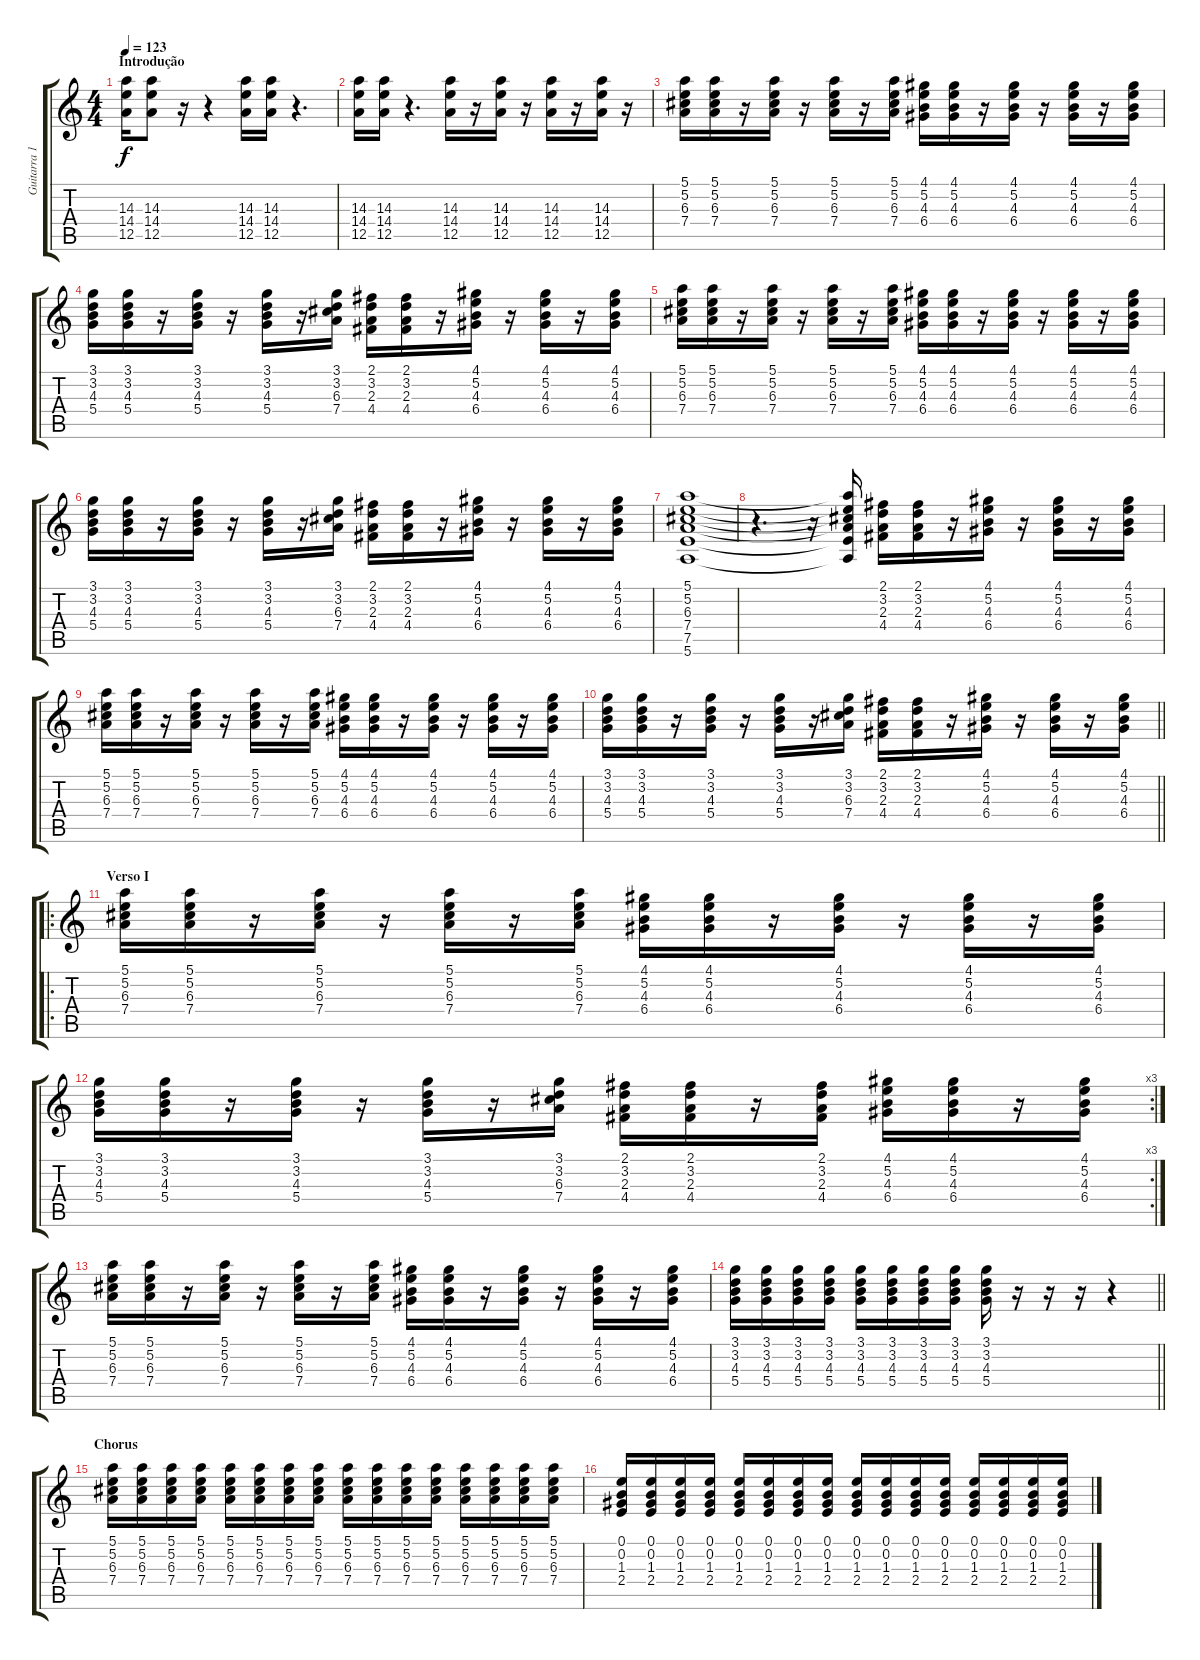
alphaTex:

\track ("Guitarra 1 - Mathias" "Guitarra 1") {instrument distortionguitar}
\staff {score tabs}
\tuning (E4 B3 G3 D3 A2 E2) {hide}
\ts (4 4)
\section ("" "Introdução")
\tempo 123
\clef g2
\ks c
(14.3 14.4 12.5).16{dy f instrument distortionguitar} (14.3 14.4 12.5).8 r.16 r.4 (14.3 14.4 12.5).16 (14.3 14.4 12.5).16 r.4{d} |
(14.3 14.4 12.5).16 (14.3 14.4 12.5).16 r.4{d} (14.3 14.4 12.5).16 r.16 (14.3 14.4 12.5).16 r.16 (14.3 14.4 12.5).16 r.16 (14.3 14.4 12.5).16 r.16 |
(5.1 5.2 6.3 7.4).16 (5.1 5.2 6.3 7.4).16 r.16 (5.1 5.2 6.3 7.4).16 r.16 (5.1 5.2 6.3 7.4).16 r.16 (5.1 5.2 6.3 7.4).16 (4.1 5.2 4.3 6.4).16 (4.1 5.2 4.3 6.4).16 r.16 (4.1 5.2 4.3 6.4).16 r.16 (4.1 5.2 4.3 6.4).16 r.16 (4.1 5.2 4.3 6.4).16 |
(3.1 3.2 4.3 5.4).16 (3.1 3.2 4.3 5.4).16 r.16 (3.1 3.2 4.3 5.4).16 r.16 (3.1 3.2 4.3 5.4).16 r.16 (3.1 3.2 6.3 7.4).16 (2.1 3.2 2.3 4.4).16 (2.1 3.2 2.3 4.4).16 r.16 (4.1 5.2 4.3 6.4).16 r.16 (4.1 5.2 4.3 6.4).16 r.16 (4.1 5.2 4.3 6.4).16 |
(5.1 5.2 6.3 7.4).16 (5.1 5.2 6.3 7.4).16 r.16 (5.1 5.2 6.3 7.4).16 r.16 (5.1 5.2 6.3 7.4).16 r.16 (5.1 5.2 6.3 7.4).16 (4.1 5.2 4.3 6.4).16 (4.1 5.2 4.3 6.4).16 r.16 (4.1 5.2 4.3 6.4).16 r.16 (4.1 5.2 4.3 6.4).16 r.16 (4.1 5.2 4.3 6.4).16 |
(3.1 3.2 4.3 5.4).16 (3.1 3.2 4.3 5.4).16 r.16 (3.1 3.2 4.3 5.4).16 r.16 (3.1 3.2 4.3 5.4).16 r.16 (3.1 3.2 6.3 7.4).16 (2.1 3.2 2.3 4.4).16 (2.1 3.2 2.3 4.4).16 r.16 (4.1 5.2 4.3 6.4).16 r.16 (4.1 5.2 4.3 6.4).16 r.16 (4.1 5.2 4.3 6.4).16 |
(5.1 5.2 6.3 7.4 7.5 5.6).1 |
r.4{d} r.16 (5.1{t} 5.2{t} 6.3{t} 7.4{t} 7.5{t} 5.6{t}).16 (2.1 3.2 2.3 4.4).16 (2.1 3.2 2.3 4.4).16 r.16 (4.1 5.2 4.3 6.4).16 r.16 (4.1 5.2 4.3 6.4).16 r.16 (4.1 5.2 4.3 6.4).16 |
(5.1 5.2 6.3 7.4).16 (5.1 5.2 6.3 7.4).16 r.16 (5.1 5.2 6.3 7.4).16 r.16 (5.1 5.2 6.3 7.4).16 r.16 (5.1 5.2 6.3 7.4).16 (4.1 5.2 4.3 6.4).16 (4.1 5.2 4.3 6.4).16 r.16 (4.1 5.2 4.3 6.4).16 r.16 (4.1 5.2 4.3 6.4).16 r.16 (4.1 5.2 4.3 6.4).16 |
\barLineRight lightlight
(3.1 3.2 4.3 5.4).16 (3.1 3.2 4.3 5.4).16 r.16 (3.1 3.2 4.3 5.4).16 r.16 (3.1 3.2 4.3 5.4).16 r.16 (3.1 3.2 6.3 7.4).16 (2.1 3.2 2.3 4.4).16 (2.1 3.2 2.3 4.4).16 r.16 (4.1 5.2 4.3 6.4).16 r.16 (4.1 5.2 4.3 6.4).16 r.16 (4.1 5.2 4.3 6.4).16 |
\ro
\section ("" "Verso I")
(5.1 5.2 6.3 7.4).16 (5.1 5.2 6.3 7.4).16 r.16 (5.1 5.2 6.3 7.4).16 r.16 (5.1 5.2 6.3 7.4).16 r.16 (5.1 5.2 6.3 7.4).16 (4.1 5.2 4.3 6.4).16 (4.1 5.2 4.3 6.4).16 r.16 (4.1 5.2 4.3 6.4).16 r.16 (4.1 5.2 4.3 6.4).16 r.16 (4.1 5.2 4.3 6.4).16 |
\rc 3
(3.1 3.2 4.3 5.4).16 (3.1 3.2 4.3 5.4).16 r.16 (3.1 3.2 4.3 5.4).16 r.16 (3.1 3.2 4.3 5.4).16 r.16 (3.1 3.2 6.3 7.4).16 (2.1 3.2 2.3 4.4).16 (2.1 3.2 2.3 4.4).16 r.16 (2.1 3.2 2.3 4.4).16 (4.1 5.2 4.3 6.4).16 (4.1 5.2 4.3 6.4).16 r.16 (4.1 5.2 4.3 6.4).16 |
(5.1 5.2 6.3 7.4).16 (5.1 5.2 6.3 7.4).16 r.16 (5.1 5.2 6.3 7.4).16 r.16 (5.1 5.2 6.3 7.4).16 r.16 (5.1 5.2 6.3 7.4).16 (4.1 5.2 4.3 6.4).16 (4.1 5.2 4.3 6.4).16 r.16 (4.1 5.2 4.3 6.4).16 r.16 (4.1 5.2 4.3 6.4).16 r.16 (4.1 5.2 4.3 6.4).16 |
\barLineRight lightlight
(3.1 3.2 4.3 5.4).16 (3.1 3.2 4.3 5.4).16 (3.1 3.2 4.3 5.4).16 (3.1 3.2 4.3 5.4).16 (3.1 3.2 4.3 5.4).16 (3.1 3.2 4.3 5.4).16 (3.1 3.2 4.3 5.4).16 (3.1 3.2 4.3 5.4).16 (3.1 3.2 4.3 5.4).16 r.16 r.16 r.16 r.4 |
\section ("" "Chorus")
(5.1 5.2 6.3 7.4).16 (5.1 5.2 6.3 7.4).16 (5.1 5.2 6.3 7.4).16 (5.1 5.2 6.3 7.4).16 (5.1 5.2 6.3 7.4).16 (5.1 5.2 6.3 7.4).16 (5.1 5.2 6.3 7.4).16 (5.1 5.2 6.3 7.4).16 (5.1 5.2 6.3 7.4).16 (5.1 5.2 6.3 7.4).16 (5.1 5.2 6.3 7.4).16 (5.1 5.2 6.3 7.4).16 (5.1 5.2 6.3 7.4).16 (5.1 5.2 6.3 7.4).16 (5.1 5.2 6.3 7.4).16 (5.1 5.2 6.3 7.4).16 |
(0.1 0.2 1.3 2.4).16 (0.1 0.2 1.3 2.4).16 (0.1 0.2 1.3 2.4).16 (0.1 0.2 1.3 2.4).16 (0.1 0.2 1.3 2.4).16 (0.1 0.2 1.3 2.4).16 (0.1 0.2 1.3 2.4).16 (0.1 0.2 1.3 2.4).16 (0.1 0.2 1.3 2.4).16 (0.1 0.2 1.3 2.4).16 (0.1 0.2 1.3 2.4).16 (0.1 0.2 1.3 2.4).16 (0.1 0.2 1.3 2.4).16 (0.1 0.2 1.3 2.4).16 (0.1 0.2 1.3 2.4).16 (0.1 0.2 1.3 2.4).16
